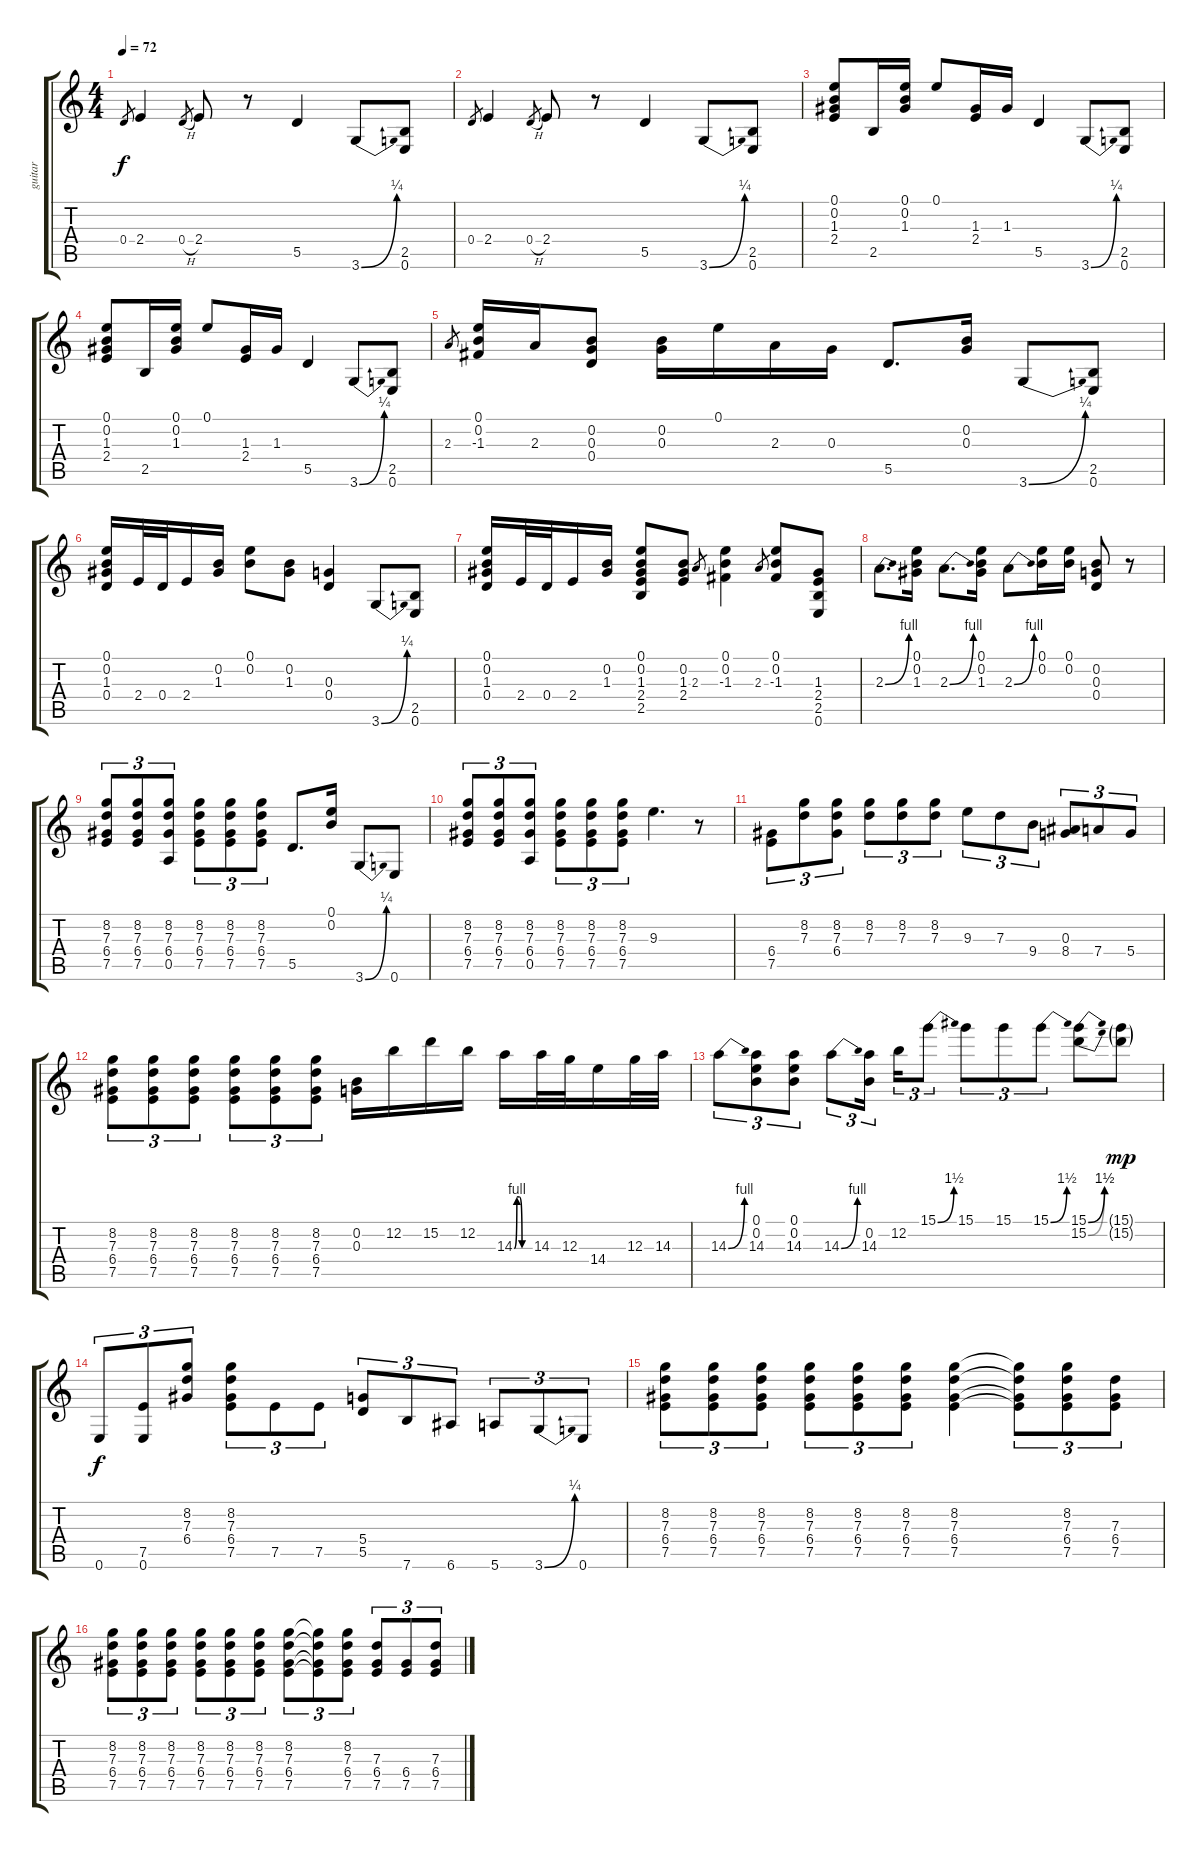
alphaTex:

\track ("guitar" "guitar") {instrument distortionguitar}
\staff {score tabs}
\tuning (E4 B3 G3 D3 A2 E2) {hide}
\ts (4 4)
\tempo 72
\clef g2
\ks c
0.4.8{gr dy f} 2.4.4 0.4{h}.8{gr} 2.4.8 r.8 5.5.4 3.6{be (bend 0 0 60 1)}.8 (2.5 0.6).8 |
0.4.8{gr} 2.4.4 0.4{h}.8{gr} 2.4.8 r.8 5.5.4 3.6{be (bend 0 0 60 1)}.8 (2.5 0.6).8 |
(0.1 0.2 1.3 2.4).8 2.5.16 (0.1 0.2 1.3).16 0.1.8 (1.3 2.4).16 1.3.16 5.5.4 3.6{be (bend 0 0 60 1)}.8 (2.5 0.6).8 |
(0.1 0.2 1.3 2.4).8 2.5.16 (0.1 0.2 1.3).16 0.1.8 (1.3 2.4).16 1.3.16 5.5.4 3.6{be (bend 0 0 60 1)}.8 (2.5 0.6).8 |
2.3.8{gr} (0.1 0.2 -1.3).16 2.3.16 (0.2 0.3 0.4).8 (0.2 0.3).16 0.1.16 2.3.16 0.3.16 5.5.8{d} (0.2 0.3).16 3.6{be (bend 0 0 60 1)}.8 (2.5 0.6).8 |
(0.1 0.2 1.3 0.4).16 2.4.32 0.4.32 2.4.16 (0.2 1.3).16 (0.1 0.2).8 (0.2 1.3).8 (0.3 0.4).4 3.6{be (bend 0 0 60 1)}.8 (2.5 0.6).8 |
(0.1 0.2 1.3 0.4).16 2.4.32 0.4.32 2.4.16 (0.2 1.3).16 (0.1 0.2 1.3 2.4 2.5).8 (0.2 1.3 2.4).8 2.3.8{gr} (0.1 0.2 -1.3).4 2.3.8{gr} (0.1 0.2 -1.3).8 (1.3 2.4 2.5 0.6).8 |
2.3{be (bend 0 0 60 4)}.8{d} (0.1 0.2 1.3).16 2.3{be (bend 0 0 60 4)}.8{d} (0.1 0.2 1.3).16 2.3{be (bend 0 0 60 4)}.8 (0.1 0.2).16 (0.1 0.2).16 (0.2 0.3 0.4).8 r.8 |
(8.2 7.3 6.4 7.5).8{tu (3 2)} (8.2 7.3 6.4 7.5).8{tu (3 2)} (8.2 7.3 6.4 0.5).8{tu (3 2)} (8.2 7.3 6.4 7.5).8{tu (3 2)} (8.2 7.3 6.4 7.5).8{tu (3 2)} (8.2 7.3 6.4 7.5).8{tu (3 2)} 5.5.8{d} (0.1 0.2).16 3.6{be (bend 0 0 60 1)}.8 0.6.8 |
(8.2 7.3 6.4 7.5).8{tu (3 2)} (8.2 7.3 6.4 7.5).8{tu (3 2)} (8.2 7.3 6.4 0.5).8{tu (3 2)} (8.2 7.3 6.4 7.5).8{tu (3 2)} (8.2 7.3 6.4 7.5).8{tu (3 2)} (8.2 7.3 6.4 7.5).8{tu (3 2)} 9.3.4{d} r.8 |
(6.4 7.5).8{tu (3 2)} (8.2 7.3).8{tu (3 2)} (8.2 7.3 6.4).8{tu (3 2)} (8.2 7.3).8{tu (3 2)} (8.2 7.3).8{tu (3 2)} (8.2 7.3).8{tu (3 2)} 9.3.8{tu (3 2)} 7.3.8{tu (3 2)} 9.4.8{tu (3 2)} (0.3 8.4).8{tu (3 2)} 7.4.8{tu (3 2)} 5.4.8{tu (3 2)} |
(8.2 7.3 6.4 7.5).8{tu (3 2)} (8.2 7.3 6.4 7.5).8{tu (3 2)} (8.2 7.3 6.4 7.5).8{tu (3 2)} (8.2 7.3 6.4 7.5).8{tu (3 2)} (8.2 7.3 6.4 7.5).8{tu (3 2)} (8.2 7.3 6.4 7.5).8{tu (3 2)} (0.2 0.3).16 12.2.16 15.2.16 12.2.16 14.3{be (custom 0 0 10 4 20 4 30 0 60 0)}.16 14.3.32 12.3.32 14.4.16 12.3.32 14.3.32 |
14.3{be (bend 0 0 60 4)}.8{tu (3 2)} (0.1 0.2 14.3).8{tu (3 2)} (0.1 0.2 14.3).8{tu (3 2)} 14.3{be (bend 0 0 60 4)}.8{tu (3 2)} (0.2 14.3).16{tu (3 2) beam splitsecondary} 12.2.16{tu (3 2)} 15.1{be (bend 0 0 60 6)}.8{tu (3 2)} 15.1.8{tu (3 2)} 15.1.8{tu (3 2)} 15.1{be (bend 0 0 60 6)}.8{tu (3 2)} (15.1{be (bend 0 0 60 6)} 15.2{be (bend 0 0 60 6)}).8 (15.1{g} 15.2{g}).8{dy mp} |
0.6.8{tu (3 2) dy f} (7.5 0.6).8{tu (3 2)} (8.2 7.3 6.4).8{tu (3 2)} (8.2 7.3 6.4 7.5).8{tu (3 2)} 7.5.8{tu (3 2)} 7.5.8{tu (3 2)} (5.4 5.5).8{tu (3 2)} 7.6.8{tu (3 2)} 6.6.8{tu (3 2)} 5.6.8{tu (3 2)} 3.6{be (bend 0 0 60 1)}.8{tu (3 2)} 0.6.8{tu (3 2)} |
(8.2 7.3 6.4 7.5).8{tu (3 2)} (8.2 7.3 6.4 7.5).8{tu (3 2)} (8.2 7.3 6.4 7.5).8{tu (3 2)} (8.2 7.3 6.4 7.5).8{tu (3 2)} (8.2 7.3 6.4 7.5).8{tu (3 2)} (8.2 7.3 6.4 7.5).8{tu (3 2)} (8.2 7.3 6.4 7.5).4 (8.2{t} 7.3{t} 6.4{t} 7.5{t}).8{tu (3 2)} (8.2 7.3 6.4 7.5).8{tu (3 2)} (7.3 6.4 7.5).8{tu (3 2)} |
(8.2 7.3 6.4 7.5).8{tu (3 2)} (8.2 7.3 6.4 7.5).8{tu (3 2)} (8.2 7.3 6.4 7.5).8{tu (3 2)} (8.2 7.3 6.4 7.5).8{tu (3 2)} (8.2 7.3 6.4 7.5).8{tu (3 2)} (8.2 7.3 6.4 7.5).8{tu (3 2)} (8.2 7.3 6.4 7.5).8{tu (3 2)} (8.2{t} 7.3{t} 6.4{t} 7.5{t}).8{tu (3 2)} (8.2 7.3 6.4 7.5).8{tu (3 2)} (7.3 6.4 7.5).8{tu (3 2)} (6.4 7.5).8{tu (3 2)} (7.3 6.4 7.5).8{tu (3 2)}
